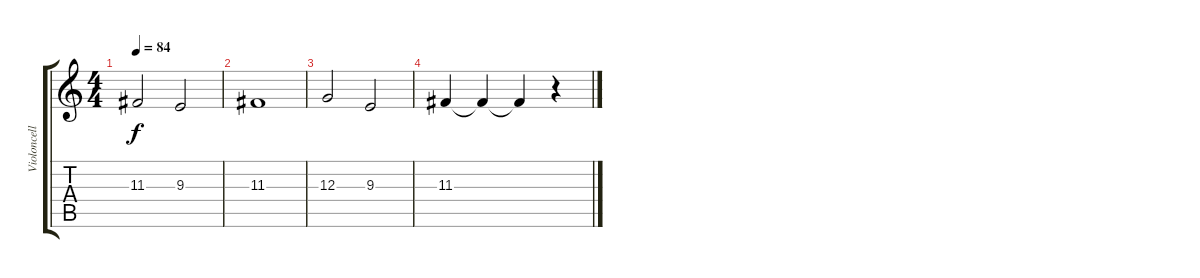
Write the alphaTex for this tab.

\track ("Violoncelle" "Violoncell") {instrument cello}
\staff {score tabs}
\tuning (E4 B3 G3 D3 A2 D2) {hide}
\ts (4 4)
\tempo 84
\clef g2
\ks c
11.3.2{dy f} 9.3.2 |
11.3.1 |
12.3.2 9.3.2 |
11.3.4{volume 11} 11.3{t}.4{volume 9} 11.3{t}.4{volume 6} r.4{volume 13}
